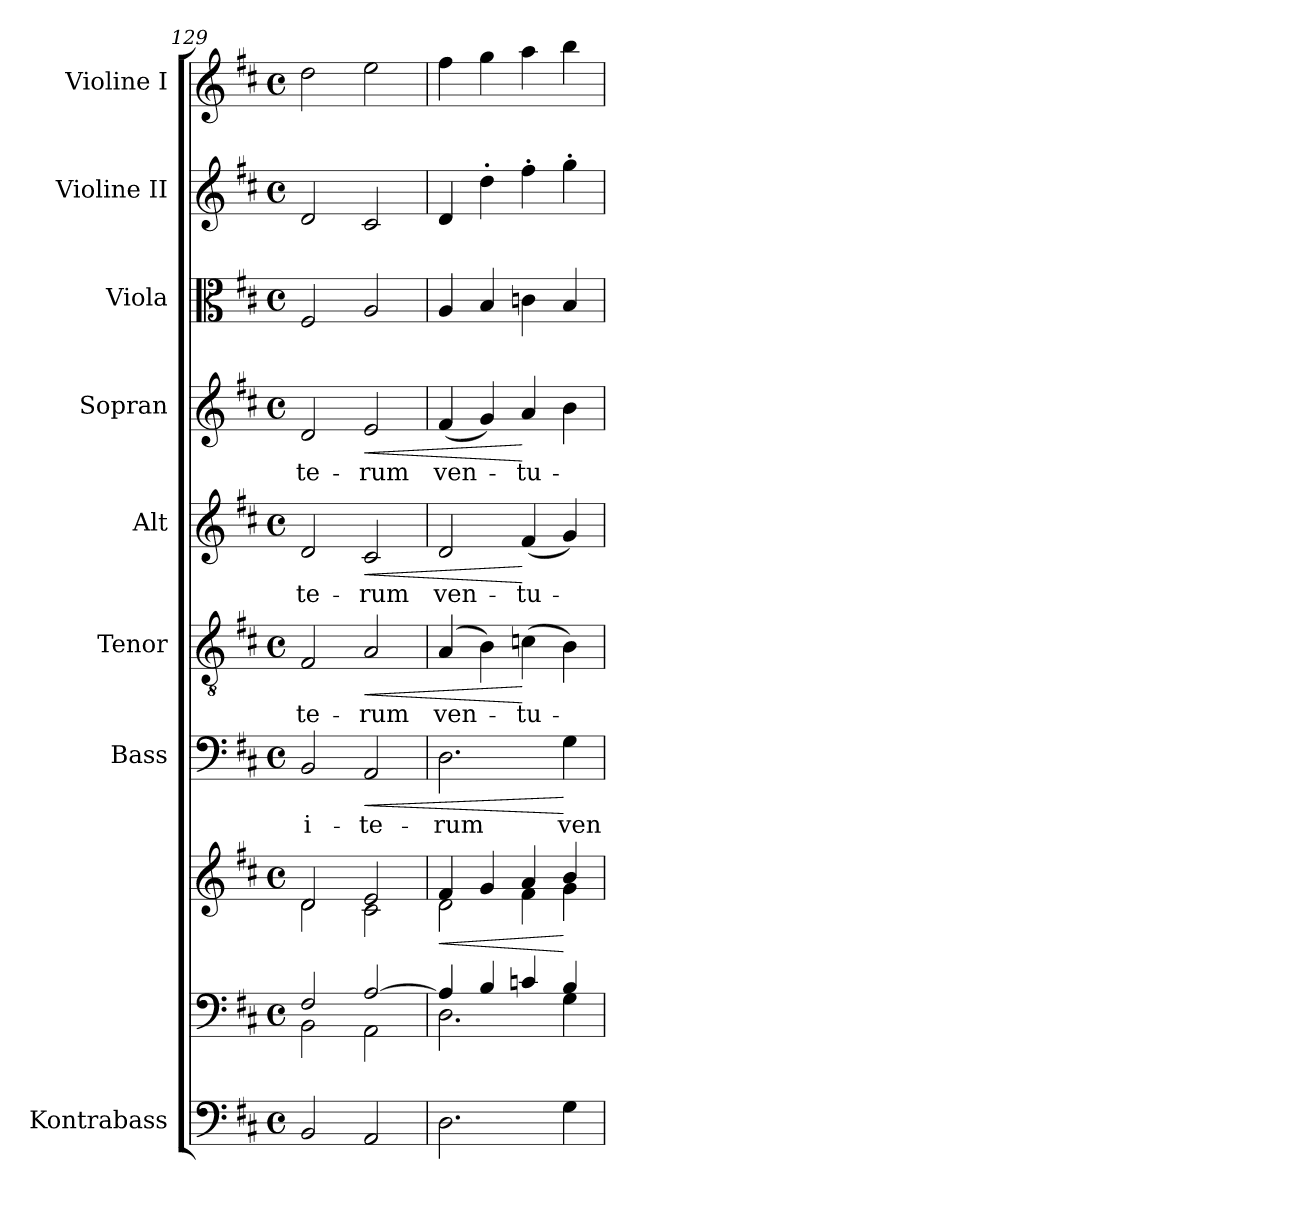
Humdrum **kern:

**kern	**kern	**kern	**dynam	**kern	**text	**dynam	**kern	**text	**dynam	**kern	**text	**dynam	**kern	**text	**dynam	**kern	**kern	**kern
*part9	*part8	*part8	*part8	*part7	*part7	*part7	*part6	*part6	*part6	*part5	*part5	*part5	*part4	*part4	*part4	*part3	*part2	*part1
*staff10	*staff9	*staff8	*staff8/9	*staff7	*staff7	*staff7	*staff6	*staff6	*staff6	*staff5	*staff5	*staff5	*staff4	*staff4	*staff4	*staff3	*staff2	*staff1
*I"Kontrabass	*	*	*	*I"Bass	*	*	*I"Tenor	*	*	*I"Alt	*	*	*I"Sopran	*	*	*I"Viola	*I"Violine II	*I"Violine I
*I'Kb.	*	*	*	*I'B.	*	*	*I'T.	*	*	*I'A.	*	*	*I'S.	*	*	*I'Vla.	*I'Vl. II	*I'Vl. I
*clefF4	*clefF4	*clefG2	*	*clefF4	*	*	*clefGv2	*	*	*clefG2	*	*	*clefG2	*	*	*clefC3	*clefG2	*clefG2
*ITrd7c12	*	*	*	*	*	*	*	*	*	*	*	*	*	*	*	*	*	*
*k[f#c#]	*k[f#c#]	*k[f#c#]	*	*k[f#c#]	*	*	*k[f#c#]	*	*	*k[f#c#]	*	*	*k[f#c#]	*	*	*k[f#c#]	*k[f#c#]	*k[f#c#]
*D:	*D:	*D:	*	*D:	*	*	*D:	*	*	*D:	*	*	*D:	*	*	*D:	*D:	*D:
*M4/4	*M4/4	*M4/4	*	*M4/4	*	*	*M4/4	*	*	*M4/4	*	*	*M4/4	*	*	*M4/4	*M4/4	*M4/4
*met(c)	*met(c)	*met(c)	*	*met(c)	*	*	*met(c)	*	*	*met(c)	*	*	*met(c)	*	*	*met(c)	*met(c)	*met(c)
=129	=129	=129	=129	=129	=129	=129	=129	=129	=129	=129	=129	=129	=129	=129	=129	=129	=129	=129
*	*^	*^	*	*	*	*	*	*	*	*	*	*	*	*	*	*	*	*
!	!	!	!	!	!	!	!LO:LY:b	!	!	!LO:LY:b	!	!	!LO:LY:b	!	!	!LO:LY:b	!	!	!	!
2BBB/	2F#/	2BB\	2d/	2d\	.	2BB/	i-	.	2F#/	-te-	.	2d/	-te-	.	2d/	-te-	.	2F#/	2d/	2dd\
!	!	!	!	!	!	!	!LO:LY:b	!LO:HP:b	!	!LO:LY:b	!LO:HP:b	!	!LO:LY:b	!LO:HP:b	!	!LO:LY:b	!LO:HP:b	!	!	!
2AAA/	[>2A/	2AA\	2e/	2c#\	.	2AA/	-te-	<	2A/	-rum	<	2c#/	-rum	<	2e/	-rum	<	2A/	2c#/	2ee\
=130	=130	=130	=130	=130	=130	=130	=130	=130	=130	=130	=130	=130	=130	=130	=130	=130	=130	=130	=130	=130
!	!	!	!	!	!LO:HP:b	!	!LO:LY:b	!	!	!LO:LY:b	!	!	!LO:LY:b	!	!	!LO:LY:b	!	!	!	!
2.DD\	4A/]	2.D\	4f#/	2d\	<	2.D\	-rum	.	(4A/	ven-	.	2d/	ven-	.	(<4f#/	ven-	.	4A/	4d/	4ff#\
.	4B/	.	4g/	.	.	.	.	.	4B\)	.	.	.	.	.	4g/)	.	.	4B/	4dd'>\	4gg\
!	!	!	!	!	!	!	!	!	!	!LO:LY:b	!	!	!LO:LY:b	!	!	!LO:LY:b	!	!	!	!
.	4cn/	.	4a/	4f#\	.	.	.	.	(>4cn\	-tu-	[	(<4f#/	-tu-	[	4a/	-tu-	[	4cn\	4ff#'>\	4aa\
!	!	!	!	!	!	!	!LO:LY:b	!	!	!	!	!	!	!	!	!	!	!	!	!
4GG\	4B/	4G\	4b/	4g\	[	4G\	ven-	[	4B\)	.	.	4g/)	.	.	4b\	.	.	4B/	4gg'>\	4bb\
*	*v	*v	*	*	*	*	*	*	*	*	*	*	*	*	*	*	*	*	*	*
*	*	*v	*v	*	*	*	*	*	*	*	*	*	*	*	*	*	*	*	*
=	=	=	=	=	=	=	=	=	=	=	=	=	=	=	=	=	=	=
*-	*-	*-	*-	*-	*-	*-	*-	*-	*-	*-	*-	*-	*-	*-	*-	*-	*-	*-
